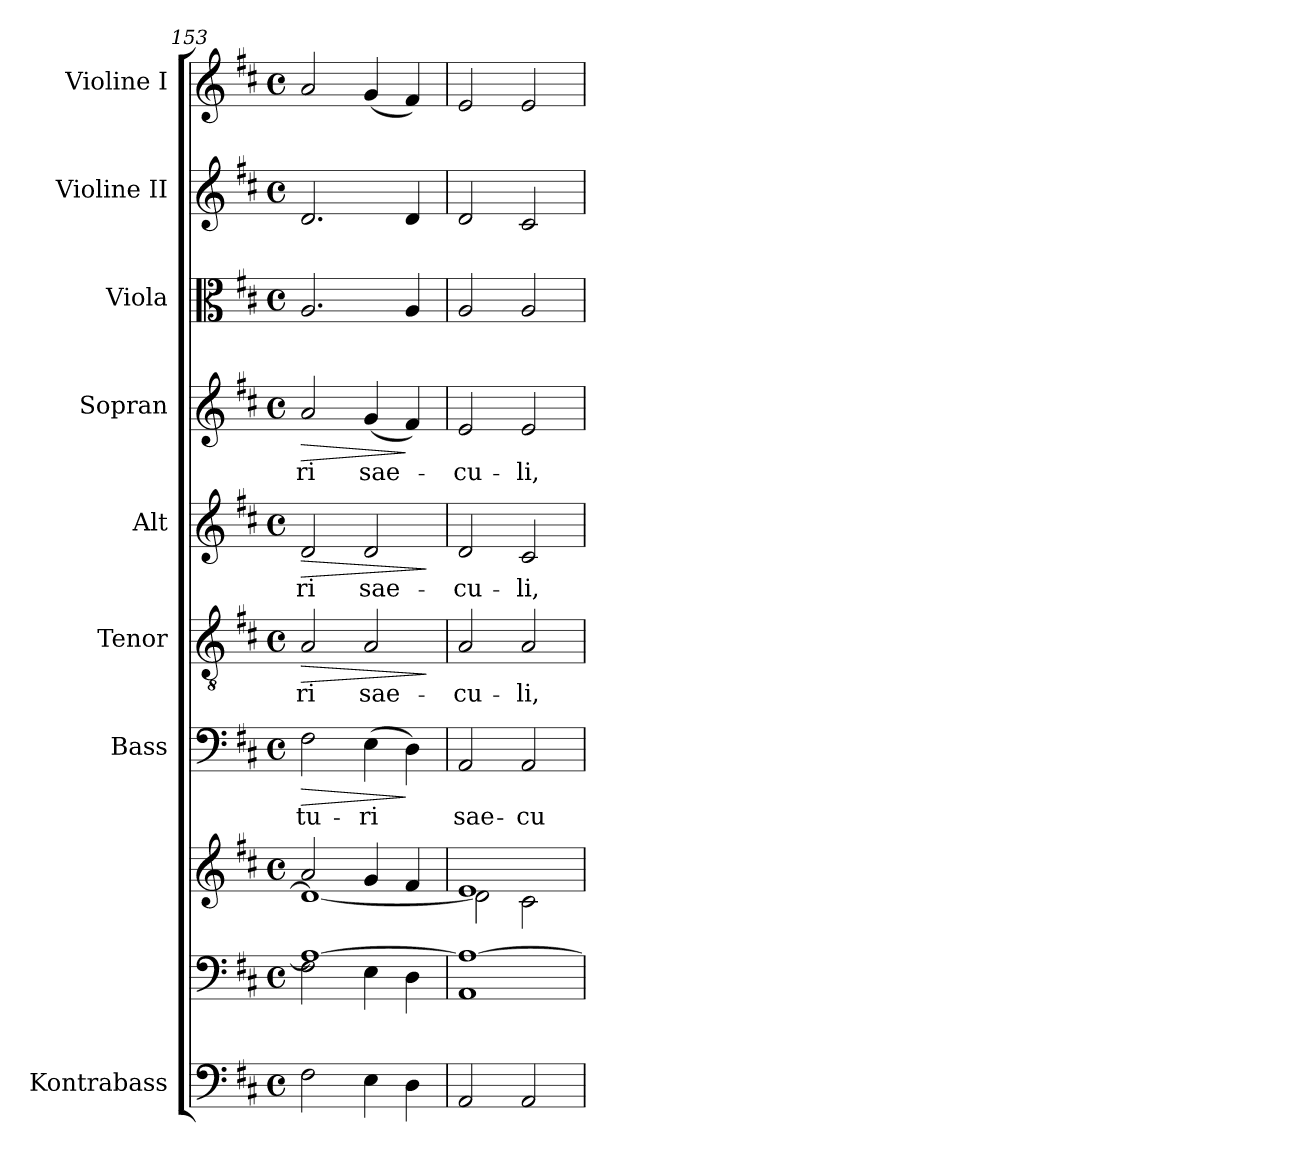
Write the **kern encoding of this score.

**kern	**kern	**kern	**kern	**text	**dynam	**kern	**text	**dynam	**kern	**text	**dynam	**kern	**text	**dynam	**kern	**kern	**kern
*part9	*part8	*part8	*part7	*part7	*part7	*part6	*part6	*part6	*part5	*part5	*part5	*part4	*part4	*part4	*part3	*part2	*part1
*staff10	*staff9	*staff8	*staff7	*staff7	*staff7	*staff6	*staff6	*staff6	*staff5	*staff5	*staff5	*staff4	*staff4	*staff4	*staff3	*staff2	*staff1
*I"Kontrabass	*	*	*I"Bass	*	*	*I"Tenor	*	*	*I"Alt	*	*	*I"Sopran	*	*	*I"Viola	*I"Violine II	*I"Violine I
*I'Kb.	*	*	*I'B.	*	*	*I'T.	*	*	*I'A.	*	*	*I'S.	*	*	*I'Vla.	*I'Vl. II	*I'Vl. I
*clefF4	*clefF4	*clefG2	*clefF4	*	*	*clefGv2	*	*	*clefG2	*	*	*clefG2	*	*	*clefC3	*clefG2	*clefG2
*ITrd7c12	*	*	*	*	*	*	*	*	*	*	*	*	*	*	*	*	*
*k[f#c#]	*k[f#c#]	*k[f#c#]	*k[f#c#]	*	*	*k[f#c#]	*	*	*k[f#c#]	*	*	*k[f#c#]	*	*	*k[f#c#]	*k[f#c#]	*k[f#c#]
*D:	*D:	*D:	*D:	*	*	*D:	*	*	*D:	*	*	*D:	*	*	*D:	*D:	*D:
*M4/4	*M4/4	*M4/4	*M4/4	*	*	*M4/4	*	*	*M4/4	*	*	*M4/4	*	*	*M4/4	*M4/4	*M4/4
*met(c)	*met(c)	*met(c)	*met(c)	*	*	*met(c)	*	*	*met(c)	*	*	*met(c)	*	*	*met(c)	*met(c)	*met(c)
=153	=153	=153	=153	=153	=153	=153	=153	=153	=153	=153	=153	=153	=153	=153	=153	=153	=153
*	*^	*^	*	*	*	*	*	*	*	*	*	*	*	*	*	*	*
!	!	!	!	!	!	!LO:LY:b	!LO:HP:b	!	!LO:LY:b	!LO:HP:b	!	!LO:LY:b	!LO:HP:b	!	!LO:LY:b	!LO:HP:b	!	!	!
2FF#\	1A_	2F#\	2a/	1d_	2F#\	-tu-	>	2A/	-ri	>	2d/	-ri	>	2a/	-ri	>	2.A/	2.d/	2a/
!	!	!	!	!	!	!LO:LY:b	!	!	!LO:LY:b	!	!	!LO:LY:b	!	!	!LO:LY:b	!	!	!	!
4EE\	.	4E\	4g/	.	(>4E\	-ri	.	2A/	sae-	.	2d/	sae-	.	(<4g/	sae-	.	.	.	(<4g/
4DD\	.	4D\	4f#/	.	4D\)	.	]	.	.	.	.	.	.	4f#/)	.	]	4A/	4d/	4f#/)
*	*v	*v	*	*	*	*	*	*	*	*	*	*	*	*	*	*	*	*	*
*	*	*v	*v	*	*	*	*	*	*	*	*	*	*	*	*	*	*	*
.	.	.	.	.	.	.	.	]	.	.	]	.	.	.	.	.	.
=154	=154	=154	=154	=154	=154	=154	=154	=154	=154	=154	=154	=154	=154	=154	=154	=154	=154
*	*^	*^	*	*	*	*	*	*	*	*	*	*	*	*	*	*	*
!	!	!	!	!	!	!LO:LY:b	!	!	!LO:LY:b	!	!	!LO:LY:b	!	!	!LO:LY:b	!	!	!	!
2AAA/	1A_	1AA	1e	2d\]	2AA/	sae-	.	2A/	-cu-	.	2d/	-cu-	.	2e/	-cu-	.	2A/	2d/	2e/
!	!	!	!	!	!	!LO:LY:b	!	!	!LO:LY:b	!	!	!LO:LY:b	!	!	!LO:LY:b	!	!	!	!
2AAA/	.	.	.	2c#\	2AA/	-cu-	.	2A/	-li,	.	2c#/	-li,	.	2e/	-li,	.	2A/	2c#/	2e/
*	*v	*v	*	*	*	*	*	*	*	*	*	*	*	*	*	*	*	*	*
*	*	*v	*v	*	*	*	*	*	*	*	*	*	*	*	*	*	*	*
=	=	=	=	=	=	=	=	=	=	=	=	=	=	=	=	=	=
*-	*-	*-	*-	*-	*-	*-	*-	*-	*-	*-	*-	*-	*-	*-	*-	*-	*-
